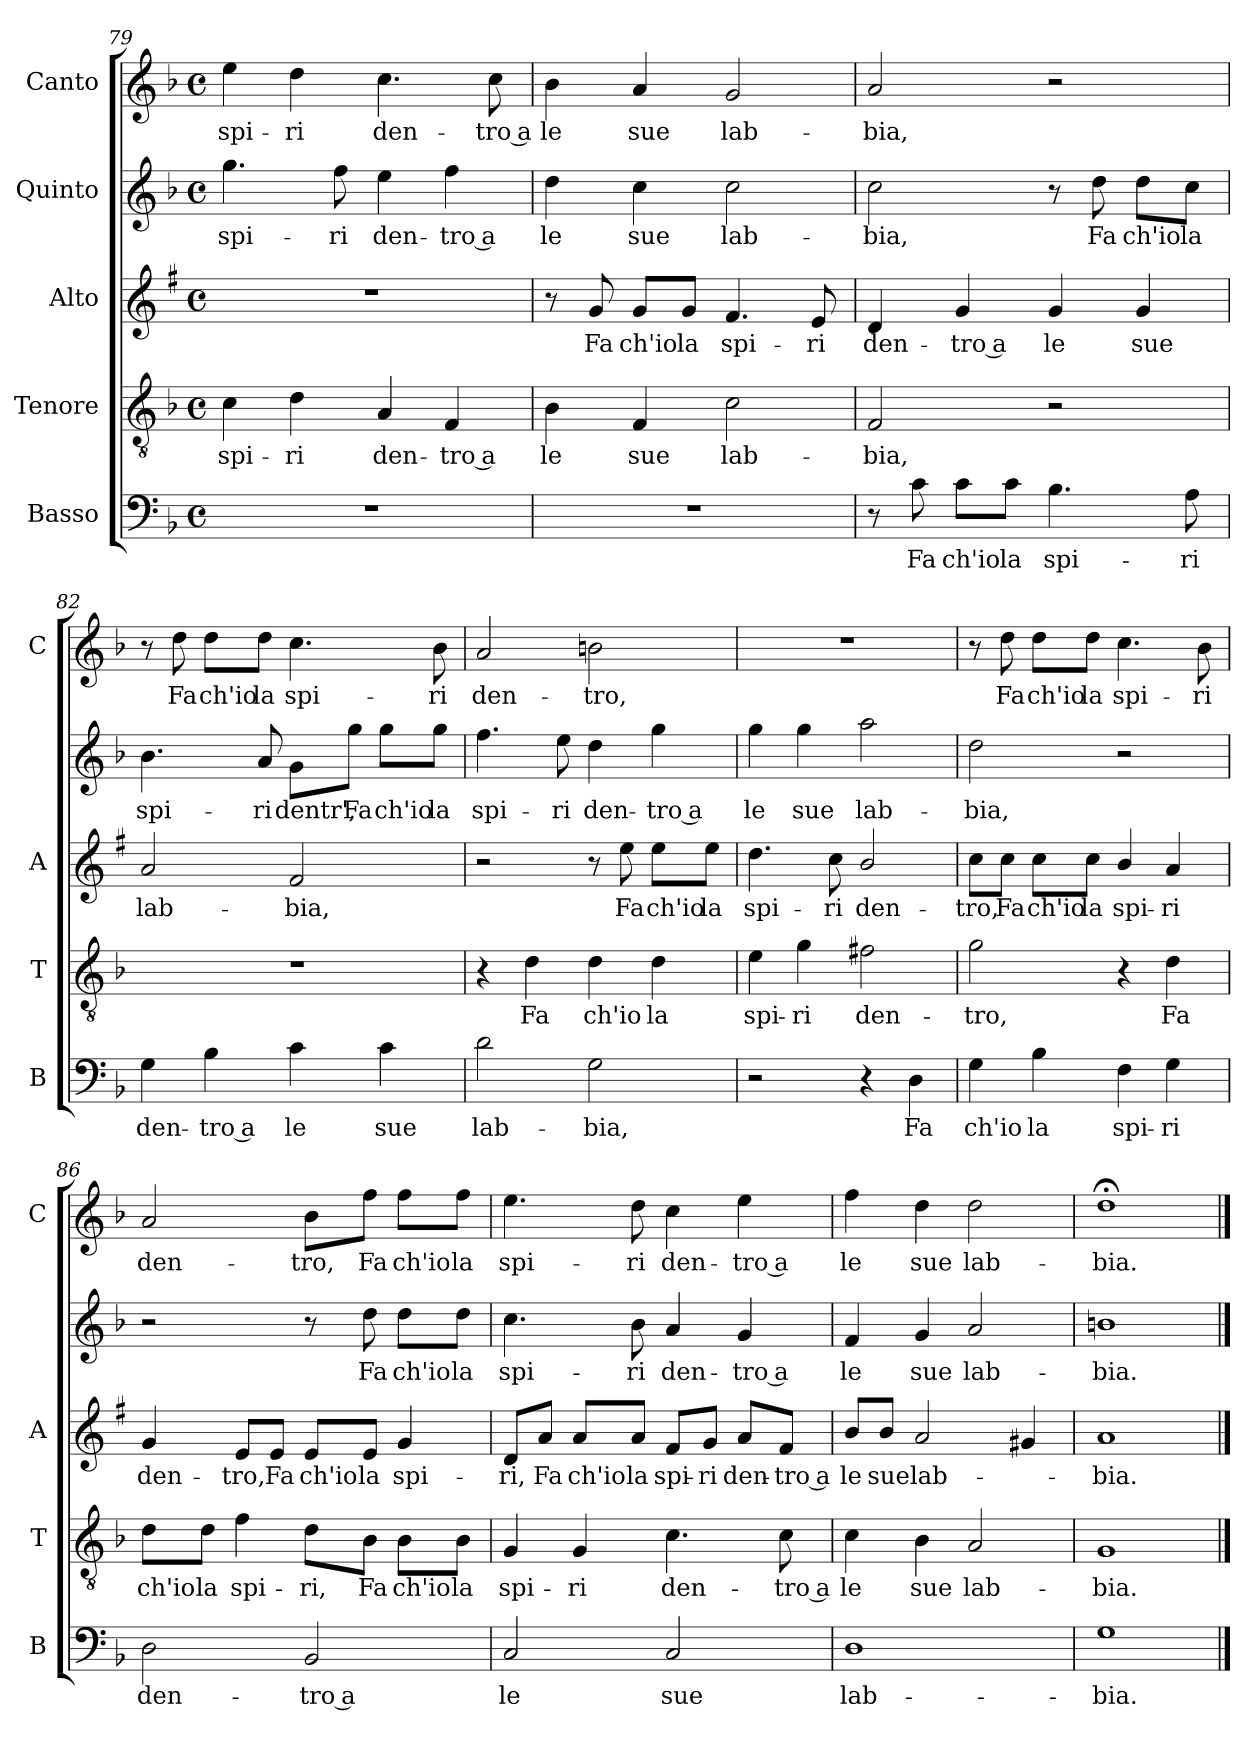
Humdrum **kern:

**kern	**text	**kern	**text	**kern	**text	**kern	**text	**kern	**text
*part5	*part5	*part4	*part4	*part3	*part3	*part2	*part2	*part1	*part1
*staff5	*staff5	*staff4	*staff4	*staff3	*staff3	*staff2	*staff2	*staff1	*staff1
*I"Basso	*	*I"Tenore	*	*I"Alto	*	*I"Quinto	*	*I"Canto	*
*I'B	*	*I'T	*	*I'A	*	*	*	*I'C	*
*clefF4	*	*clefGv2	*	*clefG2	*	*clefG2	*	*clefG2	*
*	*	*	*	*ITrd1c2	*	*	*	*	*
*k[b-]	*	*k[b-]	*	*k[b-]	*	*k[b-]	*	*k[b-]	*
*F:	*	*F:	*	*F:	*	*F:	*	*F:	*
*M4/4	*	*M4/4	*	*M4/4	*	*M4/4	*	*M4/4	*
*met(c)	*	*met(c)	*	*met(c)	*	*met(c)	*	*met(c)	*
=79	=79	=79	=79	=79	=79	=79	=79	=79	=79
!	!	!	!LO:LY:b	!	!	!	!LO:LY:b	!	!LO:LY:b
1r	.	4c\	spi-	1r	.	4.gg\	spi-	4ee\	spi-
!	!	!	!LO:LY:b	!	!	!	!	!	!LO:LY:b
.	.	4d\	-ri	.	.	.	.	4dd\	-ri
!	!	!	!	!	!	!	!LO:LY:b	!	!
.	.	.	.	.	.	8ff\	-ri	.	.
!	!	!	!LO:LY:b	!	!	!	!LO:LY:b	!	!LO:LY:b
.	.	4A/	den-	.	.	4ee\	den-	4.cc\	den-
!	!	!	!LO:LY:b	!	!	!	!LO:LY:b	!	!
.	.	4F/	-tro a	.	.	4ff\	-tro a	.	.
!	!	!	!	!	!	!	!	!	!LO:LY:b
.	.	.	.	.	.	.	.	8cc\	-tro a
=80	=80	=80	=80	=80	=80	=80	=80	=80	=80
!	!	!	!LO:LY:b	!	!	!	!LO:LY:b	!	!LO:LY:b
1r	.	4B-\	le	8r	.	4dd\	le	4b-\	le
!	!	!	!	!	!LO:LY:b	!	!	!	!
.	.	.	.	8f/	Fa	.	.	.	.
!	!	!	!LO:LY:b	!	!LO:LY:b	!	!LO:LY:b	!	!LO:LY:b
.	.	4F/	sue	8f/L	ch'io	4cc\	sue	4a/	sue
!	!	!	!	!	!LO:LY:b	!	!	!	!
.	.	.	.	8f/J	la	.	.	.	.
!	!	!	!LO:LY:b	!	!LO:LY:b	!	!LO:LY:b	!	!LO:LY:b
.	.	2c\	lab-	4.e/	spi-	2cc\	lab-	2g/	lab-
!	!	!	!	!	!LO:LY:b	!	!	!	!
.	.	.	.	8d/	-ri	.	.	.	.
=81	=81	=81	=81	=81	=81	=81	=81	=81	=81
!	!	!	!LO:LY:b	!	!LO:LY:b	!	!LO:LY:b	!	!LO:LY:b
8r	.	2F/	-bia,	4c/	den-	2cc\	-bia,	2a/	-bia,
!	!LO:LY:b	!	!	!	!	!	!	!	!
8c\	Fa	.	.	.	.	.	.	.	.
!	!LO:LY:b	!	!	!	!LO:LY:b	!	!	!	!
8c\L	ch'io	.	.	4f/	-tro a	.	.	.	.
!	!LO:LY:b	!	!	!	!	!	!	!	!
8c\J	la	.	.	.	.	.	.	.	.
!	!LO:LY:b	!	!	!	!LO:LY:b	!	!	!	!
4.B-\	spi-	2r	.	4f/	le	8r	.	2r	.
!	!	!	!	!	!	!	!LO:LY:b	!	!
.	.	.	.	.	.	8dd\	Fa	.	.
!	!	!	!	!	!LO:LY:b	!	!LO:LY:b	!	!
.	.	.	.	4f/	sue	8dd\L	ch'io	.	.
!	!LO:LY:b	!	!	!	!	!	!LO:LY:b	!	!
8A\	-ri	.	.	.	.	8cc\J	la	.	.
!!LO:PB:g=z
=82	=82	=82	=82	=82	=82	=82	=82	=82	=82
!	!LO:LY:b	!	!	!	!LO:LY:b	!	!LO:LY:b	!	!
4G\	den-	1r	.	2g/	lab-	4.b-\	spi-	8r	.
!	!	!	!	!	!	!	!	!	!LO:LY:b
.	.	.	.	.	.	.	.	8dd\	Fa
!	!LO:LY:b	!	!	!	!	!	!	!	!LO:LY:b
4B-\	-tro a	.	.	.	.	.	.	8dd\L	ch'io
!	!	!	!	!	!	!	!LO:LY:b	!	!LO:LY:b
.	.	.	.	.	.	8a/	-ri	8dd\J	la
!	!LO:LY:b	!	!	!	!LO:LY:b	!	!LO:LY:b	!	!LO:LY:b
4c\	le	.	.	2e/	-bia,	8g\L	dentr',	4.cc\	spi-
!	!	!	!	!	!	!	!LO:LY:b	!	!
.	.	.	.	.	.	8gg\J	Fa	.	.
!	!LO:LY:b	!	!	!	!	!	!LO:LY:b	!	!
4c\	sue	.	.	.	.	8gg\L	ch'io	.	.
!	!	!	!	!	!	!	!LO:LY:b	!	!LO:LY:b
.	.	.	.	.	.	8gg\J	la	8b-\	-ri
=83	=83	=83	=83	=83	=83	=83	=83	=83	=83
!	!LO:LY:b	!	!	!	!	!	!LO:LY:b	!	!LO:LY:b
2d\	lab-	4r	.	2r	.	4.ff\	spi-	2a/	den-
!	!	!	!LO:LY:b	!	!	!	!	!	!
.	.	4d\	Fa	.	.	.	.	.	.
!	!	!	!	!	!	!	!LO:LY:b	!	!
.	.	.	.	.	.	8ee\	-ri	.	.
!	!LO:LY:b	!	!LO:LY:b	!	!	!	!LO:LY:b	!	!LO:LY:b
2G\	-bia,	4d\	ch'io	8r	.	4dd\	den-	2bn\	-tro,
!	!	!	!	!	!LO:LY:b	!	!	!	!
.	.	.	.	8dd\	Fa	.	.	.	.
!	!	!	!LO:LY:b	!	!LO:LY:b	!	!LO:LY:b	!	!
.	.	4d\	la	8dd\L	ch'io	4gg\	-tro a	.	.
!	!	!	!	!	!LO:LY:b	!	!	!	!
.	.	.	.	8dd\J	la	.	.	.	.
=84	=84	=84	=84	=84	=84	=84	=84	=84	=84
!	!	!	!LO:LY:b	!	!LO:LY:b	!	!LO:LY:b	!	!
2r	.	4e\	spi-	4.cc\	spi-	4gg\	le	1r	.
!	!	!	!LO:LY:b	!	!	!	!LO:LY:b	!	!
.	.	4g\	-ri	.	.	4gg\	sue	.	.
!	!	!	!	!	!LO:LY:b	!	!	!	!
.	.	.	.	8b-\	-ri	.	.	.	.
!	!	!	!LO:LY:b	!	!LO:LY:b	!	!LO:LY:b	!	!
4r	.	2f#X\	den-	2a/	den-	2aa\	lab-	.	.
!	!LO:LY:b	!	!	!	!	!	!	!	!
4D\	Fa	.	.	.	.	.	.	.	.
=85	=85	=85	=85	=85	=85	=85	=85	=85	=85
!	!LO:LY:b	!	!LO:LY:b	!	!LO:LY:b	!	!LO:LY:b	!	!
4G\	ch'io	2g\	-tro,	8b-\L	-tro,	2dd\	-bia,	8r	.
!	!	!	!	!	!LO:LY:b	!	!	!	!LO:LY:b
.	.	.	.	8b-\J	Fa	.	.	8dd\	Fa
!	!LO:LY:b	!	!	!	!LO:LY:b	!	!	!	!LO:LY:b
4B-\	la	.	.	8b-\L	ch'io	.	.	8dd\L	ch'io
!	!	!	!	!	!LO:LY:b	!	!	!	!LO:LY:b
.	.	.	.	8b-\J	la	.	.	8dd\J	la
!	!LO:LY:b	!	!	!	!LO:LY:b	!	!	!	!LO:LY:b
4F\	spi-	4r	.	4a/	spi-	2r	.	4.cc\	spi-
!	!LO:LY:b	!	!LO:LY:b	!	!LO:LY:b	!	!	!	!
4G\	-ri	4d\	Fa	4g/	-ri	.	.	.	.
!	!	!	!	!	!	!	!	!	!LO:LY:b
.	.	.	.	.	.	.	.	8b-\	-ri
!!LO:LB:g=z
=86	=86	=86	=86	=86	=86	=86	=86	=86	=86
!	!LO:LY:b	!	!LO:LY:b	!	!LO:LY:b	!	!	!	!LO:LY:b
2D\	den-	8d\L	ch'io	4f/	den-	2r	.	2a/	den-
!	!	!	!LO:LY:b	!	!	!	!	!	!
.	.	8d\J	la	.	.	.	.	.	.
!	!	!	!LO:LY:b	!	!LO:LY:b	!	!	!	!
.	.	4f\	spi-	8d/L	-tro,	.	.	.	.
!	!	!	!	!	!LO:LY:b	!	!	!	!
.	.	.	.	8d/J	Fa	.	.	.	.
!	!LO:LY:b	!	!LO:LY:b	!	!LO:LY:b	!	!	!	!LO:LY:b
2BB-/	-tro a	8d\L	-ri,	8d/L	ch'io	8r	.	8b-\L	-tro,
!	!	!	!LO:LY:b	!	!LO:LY:b	!	!LO:LY:b	!	!LO:LY:b
.	.	8B-\J	Fa	8d/J	la	8dd\	Fa	8ff\J	Fa
!	!	!	!LO:LY:b	!	!LO:LY:b	!	!LO:LY:b	!	!LO:LY:b
.	.	8B-\L	ch'io	4f/	spi-	8dd\L	ch'io	8ff\L	ch'io
!	!	!	!LO:LY:b	!	!	!	!LO:LY:b	!	!LO:LY:b
.	.	8B-\J	la	.	.	8dd\J	la	8ff\J	la
=87	=87	=87	=87	=87	=87	=87	=87	=87	=87
!	!LO:LY:b	!	!LO:LY:b	!	!LO:LY:b	!	!LO:LY:b	!	!LO:LY:b
2C/	le	4G/	spi-	8c/L	-ri,	4.cc\	spi-	4.ee\	spi-
!	!	!	!	!	!LO:LY:b	!	!	!	!
.	.	.	.	8g/J	Fa	.	.	.	.
!	!	!	!LO:LY:b	!	!LO:LY:b	!	!	!	!
.	.	4G/	-ri	8g/L	ch'io	.	.	.	.
!	!	!	!	!	!LO:LY:b	!	!LO:LY:b	!	!LO:LY:b
.	.	.	.	8g/J	la	8b-\	-ri	8dd\	-ri
!	!LO:LY:b	!	!LO:LY:b	!	!LO:LY:b	!	!LO:LY:b	!	!LO:LY:b
2C/	sue	4.c\	den-	8e/L	spi-	4a/	den-	4cc\	den-
!	!	!	!	!	!LO:LY:b	!	!	!	!
.	.	.	.	8f/J	-ri	.	.	.	.
!	!	!	!	!	!LO:LY:b	!	!LO:LY:b	!	!LO:LY:b
.	.	.	.	8g/L	den-	4g/	-tro a	4ee\	-tro a
!	!	!	!LO:LY:b	!	!LO:LY:b	!	!	!	!
.	.	8c\	-tro a	8e/J	-tro a	.	.	.	.
=88	=88	=88	=88	=88	=88	=88	=88	=88	=88
!	!LO:LY:b	!	!LO:LY:b	!	!LO:LY:b	!	!LO:LY:b	!	!LO:LY:b
1D	lab-	4c\	le	8a/L	le	4f/	le	4ff\	le
!	!	!	!	!	!LO:LY:b	!	!	!	!
.	.	.	.	8a/J	sue	.	.	.	.
!	!	!	!LO:LY:b	!	!LO:LY:b	!	!LO:LY:b	!	!LO:LY:b
.	.	4B-\	sue	2g/	lab-	4g/	sue	4dd\	sue
!	!	!	!LO:LY:b	!	!	!	!LO:LY:b	!	!LO:LY:b
.	.	2A/	lab-	.	.	2a/	lab-	2dd\	lab-
.	.	.	.	4f#X/	.	.	.	.	.
=89	=89	=89	=89	=89	=89	=89	=89	=89	=89
!	!LO:LY:b	!	!LO:LY:b	!	!LO:LY:b	!	!LO:LY:b	!	!LO:LY:b
1G	-bia.	1G	-bia.	1g	-bia.	1bn	-bia.	1dd;<	-bia.
==	==	==	==	==	==	==	==	==	==
*-	*-	*-	*-	*-	*-	*-	*-	*-	*-
